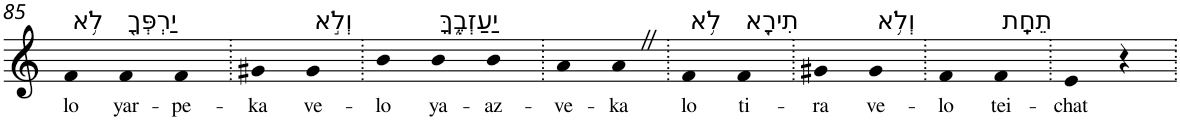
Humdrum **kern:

**kern	**text
*part1	*part1
*staff1	*staff1
*I"Piano	*
*I'Pno	*
!!LO:PB:g=z
*clefG2	*
*k[]	*
=85	=85
!LO:TX:a:t=לֹ֥א	!
!	!LO:LY:b
4f	lo
!LO:TX:a:t=יַרְפְּךָ֖	!
!	!LO:LY:b
4f	yar-
!	!LO:LY:b
4f	-pe-
=86.	=86.
!	!LO:LY:b
4g#X	-ka
!LO:TX:a:t=וְלֹ֣א	!
!	!LO:LY:b
4g#	ve-
=87.	=87.
!	!LO:LY:b
4b	-lo
!LO:TX:a:t=יַעַזְבֶ֑ךָּ	!
!	!LO:LY:b
4b	ya-
!	!LO:LY:b
4b	-az-
=88.	=88.
!	!LO:LY:b
4a	-ve-
!	!LO:LY:b
4aZ	-ka
=89.	=89.
!LO:TX:a:t=לֹ֥א	!
!	!LO:LY:b
4f	lo
!LO:TX:a:t=תִירָ֖א	!
!	!LO:LY:b
4f	ti-
=90.	=90.
!	!LO:LY:b
4g#X	-ra
!LO:TX:a:t=וְלֹ֥א	!
!	!LO:LY:b
4g#	ve-
=91.	=91.
!	!LO:LY:b
4f	-lo
!LO:TX:a:t=תֵחָֽת	!
!	!LO:LY:b
4f	tei-
=92.	=92.
!	!LO:LY:b
4e	-chat
4r	.
=.	=.
*-	*-
